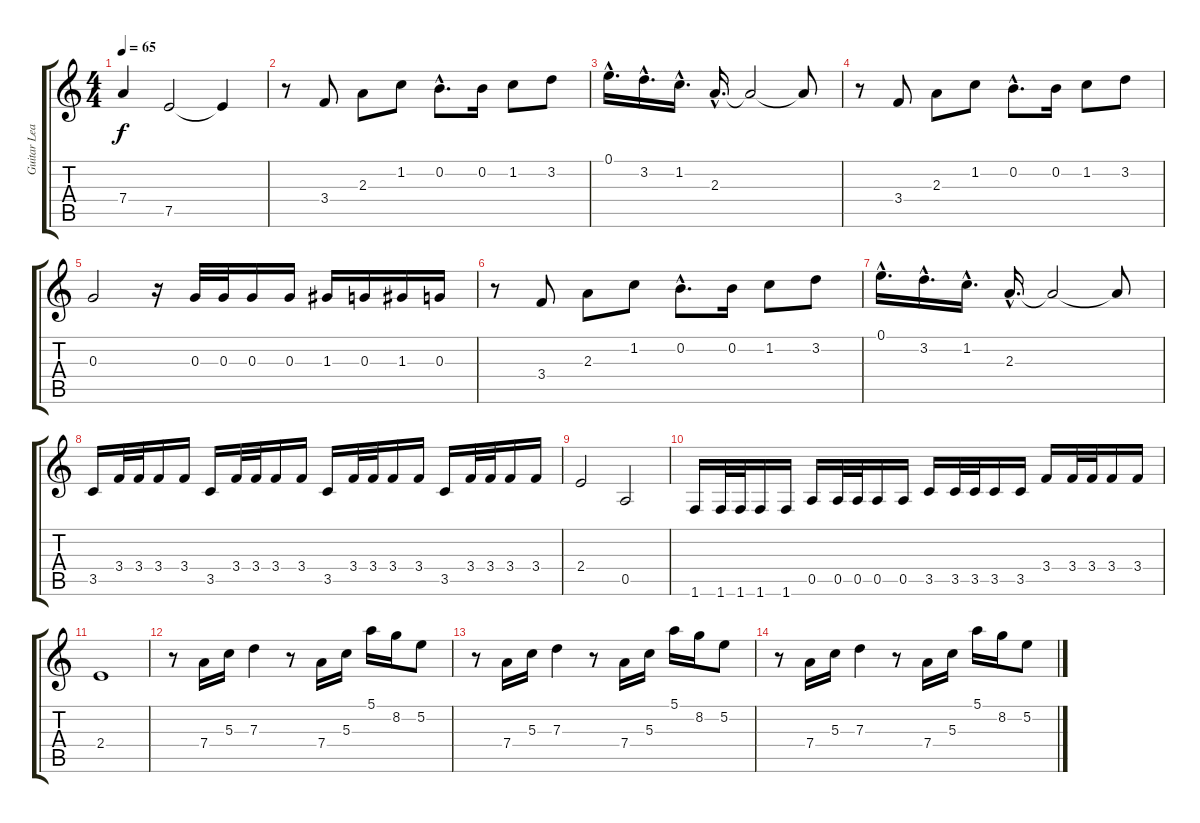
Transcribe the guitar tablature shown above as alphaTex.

\track ("Guitar Lead" "Guitar Lea") {instrument electricguitarclean}
\staff {score tabs}
\tuning (E4 B3 G3 D3 A2 E2) {hide}
\ts (4 4)
\tempo 65
\clef g2
\ks c
7.4.4{dy f} 7.5.2 7.5{t}.4 |
r.8 3.4.8 2.3.8 1.2.8 0.2{hac}.8{d} 0.2.16 1.2.8 3.2.8 |
0.1{hac}.16{d} 3.2{hac}.16{d} 1.2{hac}.16{d} 2.3{hac}.16{d} 2.3{t}.2 2.3{t}.8 |
r.8 3.4.8 2.3.8 1.2.8 0.2{hac}.8{d} 0.2.16 1.2.8 3.2.8 |
0.3.2 r.16 0.3.32 0.3.32 0.3.16 0.3.16 1.3.16 0.3.16 1.3.16 0.3.16 |
r.8 3.4.8 2.3.8 1.2.8 0.2{hac}.8{d} 0.2.16 1.2.8 3.2.8 |
0.1{hac}.16{d} 3.2{hac}.16{d} 1.2{hac}.16{d} 2.3{hac}.16{d} 2.3{t}.2 2.3{t}.8 |
3.5.16 3.4.32 3.4.32 3.4.16 3.4.16 3.5.16 3.4.32 3.4.32 3.4.16 3.4.16 3.5.16 3.4.32 3.4.32 3.4.16 3.4.16 3.5.16 3.4.32 3.4.32 3.4.16 3.4.16 |
2.4.2 0.5.2 |
1.6.16 1.6.32 1.6.32 1.6.16 1.6.16 0.5.16 0.5.32 0.5.32 0.5.16 0.5.16 3.5.16 3.5.32 3.5.32 3.5.16 3.5.16 3.4.16 3.4.32 3.4.32 3.4.16 3.4.16 |
2.4.1 |
r.8 7.4.16 5.3.16 7.3.4 r.8 7.4.16 5.3.16 5.1.16 8.2.16 5.2.8 |
r.8 7.4.16 5.3.16 7.3.4 r.8 7.4.16 5.3.16 5.1.16 8.2.16 5.2.8 |
r.8 7.4.16 5.3.16 7.3.4 r.8 7.4.16 5.3.16 5.1.16 8.2.16 5.2.8
